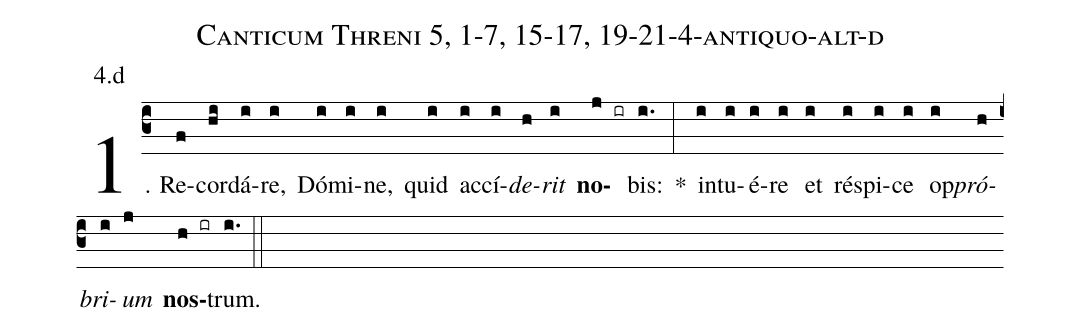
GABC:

name: Canticum Threni 5, 1-7, 15-17, 19-21-4-antiquo-alt-d;
annotation: 4.d;
%%
(c3)1. Re(f)cor(hi)dá(i)re,(i) Dó(i)mi(i)ne,(i) quid(i) ac(i)cí(i)<i>de</i>(h)<i>rit</i>(i) <b>no</b>(j ir)bis:(i.) *(:) in(i)tu(i)é(i)re(i) et(i) ré(i)spi(i)ce(i) op(i)<i>pró</i>(h)<i>bri</i>(i)<i>um</i>(j) <b>nos</b>(h ir)trum.(i.) (::)
